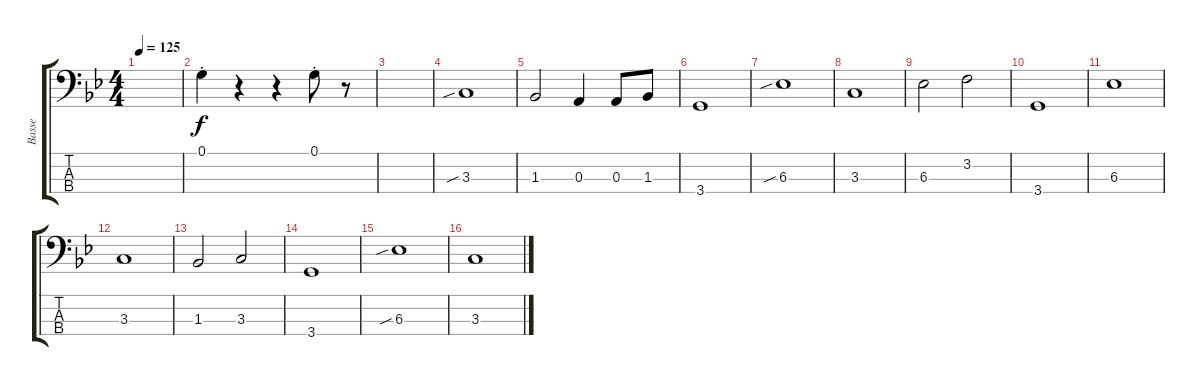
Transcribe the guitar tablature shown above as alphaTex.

\track ("Basse" "Basse") {instrument fretlessbass}
\staff {score tabs}
\tuning (G2 D2 A1 E1) {hide}
\ts (4 4)
\tempo 125
\clef f4
\ks bb
|
0.1{st}.4 r.4 r.4 0.1{st}.8 r.8 |
|
3.3{sib}.1 |
1.3.2 0.3.4 0.3.8 1.3.8 |
3.4.1 |
6.3{sib}.1 |
3.3.1 |
6.3.2 3.2.2 |
3.4.1 |
6.3.1 |
3.3.1 |
1.3.2 3.3.2 |
3.4.1 |
6.3{sib}.1 |
3.3.1
